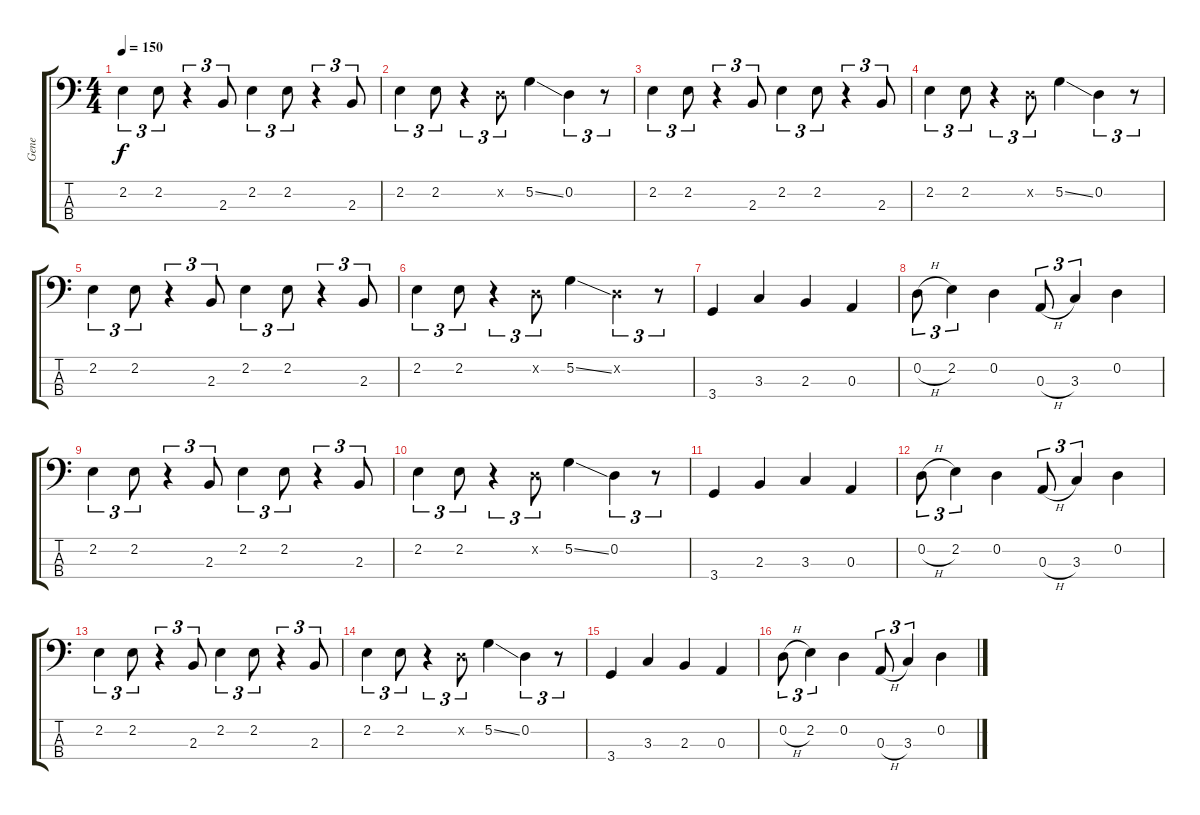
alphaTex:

\track ("Gene" "Gene") {instrument electricbasspick}
\staff {score tabs}
\tuning (G2 D2 A1 E1) {hide}
\ts (4 4)
\tempo 150
\clef f4
\ks c
2.2.4{tu (3 2) dy f} 2.2.8{tu (3 2)} r.4{tu (3 2)} 2.3.8{tu (3 2)} 2.2.4{tu (3 2)} 2.2.8{tu (3 2)} r.4{tu (3 2)} 2.3.8{tu (3 2)} |
2.2.4{tu (3 2)} 2.2.8{tu (3 2)} r.4{tu (3 2)} 0.2{x}.8{tu (3 2)} 5.2{ss}.4 0.2.4{tu (3 2)} r.8{tu (3 2)} |
2.2.4{tu (3 2)} 2.2.8{tu (3 2)} r.4{tu (3 2)} 2.3.8{tu (3 2)} 2.2.4{tu (3 2)} 2.2.8{tu (3 2)} r.4{tu (3 2)} 2.3.8{tu (3 2)} |
2.2.4{tu (3 2)} 2.2.8{tu (3 2)} r.4{tu (3 2)} 0.2{x}.8{tu (3 2)} 5.2{ss}.4 0.2.4{tu (3 2)} r.8{tu (3 2)} |
2.2.4{tu (3 2)} 2.2.8{tu (3 2)} r.4{tu (3 2)} 2.3.8{tu (3 2)} 2.2.4{tu (3 2)} 2.2.8{tu (3 2)} r.4{tu (3 2)} 2.3.8{tu (3 2)} |
2.2.4{tu (3 2)} 2.2.8{tu (3 2)} r.4{tu (3 2)} 0.2{x}.8{tu (3 2)} 5.2{ss}.4 0.2{x}.4{tu (3 2)} r.8{tu (3 2)} |
3.4.4 3.3.4 2.3.4 0.3.4 |
0.2{h}.8{tu (3 2)} 2.2.4{tu (3 2)} 0.2.4 0.3{h}.8{tu (3 2)} 3.3.4{tu (3 2)} 0.2.4 |
2.2.4{tu (3 2)} 2.2.8{tu (3 2)} r.4{tu (3 2)} 2.3.8{tu (3 2)} 2.2.4{tu (3 2)} 2.2.8{tu (3 2)} r.4{tu (3 2)} 2.3.8{tu (3 2)} |
2.2.4{tu (3 2)} 2.2.8{tu (3 2)} r.4{tu (3 2)} 0.2{x}.8{tu (3 2)} 5.2{ss}.4 0.2.4{tu (3 2)} r.8{tu (3 2)} |
3.4.4 2.3.4 3.3.4 0.3.4 |
0.2{h}.8{tu (3 2)} 2.2.4{tu (3 2)} 0.2.4 0.3{h}.8{tu (3 2)} 3.3.4{tu (3 2)} 0.2.4 |
2.2.4{tu (3 2)} 2.2.8{tu (3 2)} r.4{tu (3 2)} 2.3.8{tu (3 2)} 2.2.4{tu (3 2)} 2.2.8{tu (3 2)} r.4{tu (3 2)} 2.3.8{tu (3 2)} |
2.2.4{tu (3 2)} 2.2.8{tu (3 2)} r.4{tu (3 2)} 0.2{x}.8{tu (3 2)} 5.2{ss}.4 0.2.4{tu (3 2)} r.8{tu (3 2)} |
3.4.4 3.3.4 2.3.4 0.3.4 |
0.2{h}.8{tu (3 2)} 2.2.4{tu (3 2)} 0.2.4 0.3{h}.8{tu (3 2)} 3.3.4{tu (3 2)} 0.2.4
